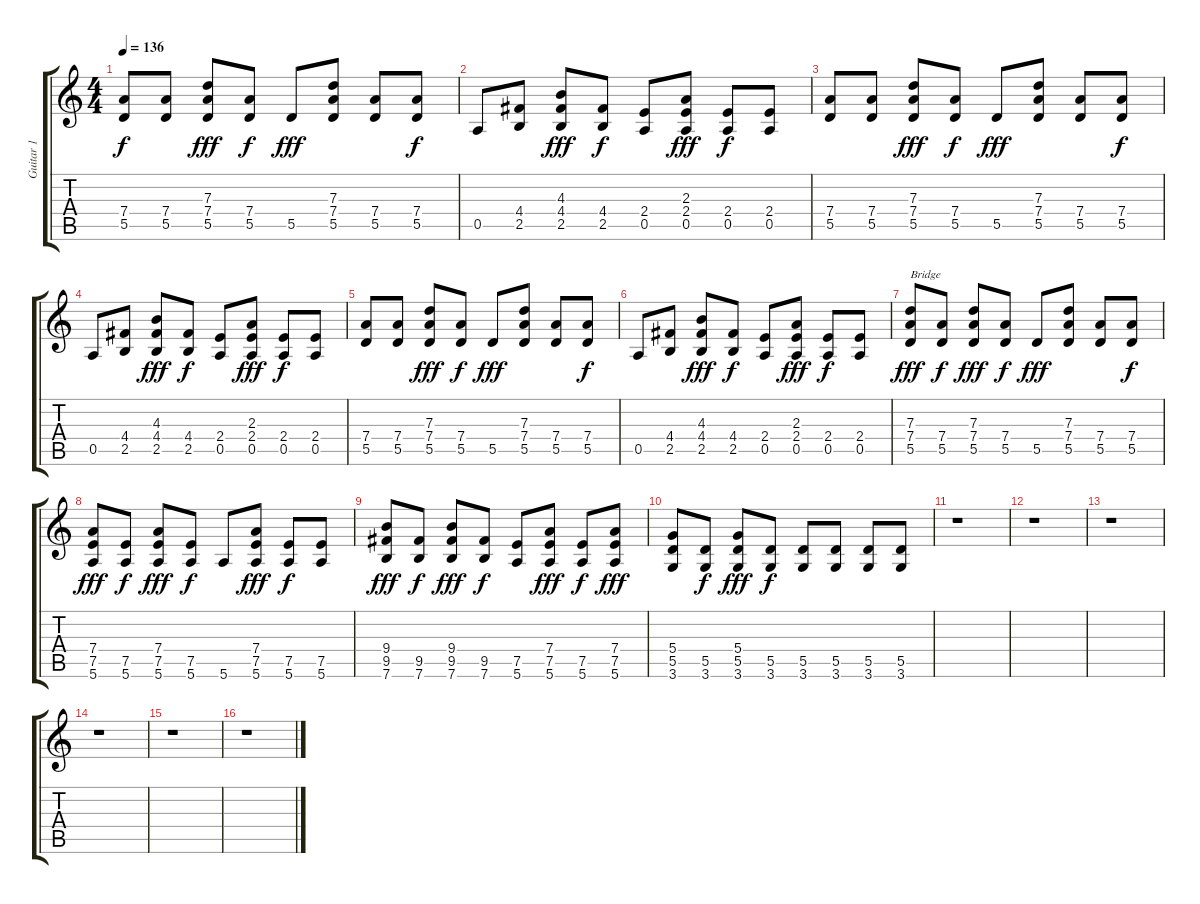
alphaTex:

\track ("Guitar 1" "Guitar 1") {instrument acousticguitarsteel}
\staff {score tabs}
\tuning (E4 B3 G3 D3 A2 E2) {hide}
\ts (4 4)
\tempo 136
\clef g2
\ks c
(7.4 5.5).8{dy f} (7.4 5.5).8 (7.3 7.4 5.5).8{dy fff} (7.4 5.5).8{dy f} 5.5.8{dy fff} (7.3 7.4 5.5).8 (7.4 5.5).8 (7.4 5.5).8{dy f} |
0.5.8 (4.4 2.5).8 (4.3 4.4 2.5).8{dy fff} (4.4 2.5).8{dy f} (2.4 0.5).8 (2.3 2.4 0.5).8{dy fff} (2.4 0.5).8{dy f} (2.4 0.5).8 |
(7.4 5.5).8 (7.4 5.5).8 (7.3 7.4 5.5).8{dy fff} (7.4 5.5).8{dy f} 5.5.8{dy fff} (7.3 7.4 5.5).8 (7.4 5.5).8 (7.4 5.5).8{dy f} |
0.5.8 (4.4 2.5).8 (4.3 4.4 2.5).8{dy fff} (4.4 2.5).8{dy f} (2.4 0.5).8 (2.3 2.4 0.5).8{dy fff} (2.4 0.5).8{dy f} (2.4 0.5).8 |
(7.4 5.5).8 (7.4 5.5).8 (7.3 7.4 5.5).8{dy fff} (7.4 5.5).8{dy f} 5.5.8{dy fff} (7.3 7.4 5.5).8 (7.4 5.5).8 (7.4 5.5).8{dy f} |
0.5.8 (4.4 2.5).8 (4.3 4.4 2.5).8{dy fff} (4.4 2.5).8{dy f} (2.4 0.5).8 (2.3 2.4 0.5).8{dy fff} (2.4 0.5).8{dy f} (2.4 0.5).8 |
(7.3 7.4 5.5).8{txt "Bridge" dy fff} (7.4 5.5).8{dy f} (7.3 7.4 5.5).8{dy fff} (7.4 5.5).8{dy f} 5.5.8{dy fff} (7.3 7.4 5.5).8 (7.4 5.5).8 (7.4 5.5).8{dy f} |
(7.4 7.5 5.6).8{dy fff} (7.5 5.6).8{dy f} (7.4 7.5 5.6).8{dy fff} (7.5 5.6).8{dy f} 5.6.8 (7.4 7.5 5.6).8{dy fff} (7.5 5.6).8{dy f} (7.5 5.6).8 |
(9.4 9.5 7.6).8{dy fff} (9.5 7.6).8{dy f} (9.4 9.5 7.6).8{dy fff} (9.5 7.6).8{dy f} (7.5 5.6).8 (7.4 7.5 5.6).8{dy fff} (7.5 5.6).8{dy f} (7.4 7.5 5.6).8{dy fff} |
(5.4 5.5 3.6).8 (5.5 3.6).8{dy f} (5.4 5.5 3.6).8{dy fff} (5.5 3.6).8{dy f} (5.5 3.6).8 (5.5 3.6).8 (5.5 3.6).8 (5.5 3.6).8 |
r.1 |
r.1 |
r.1 |
r.1 |
r.1 |
r.1
